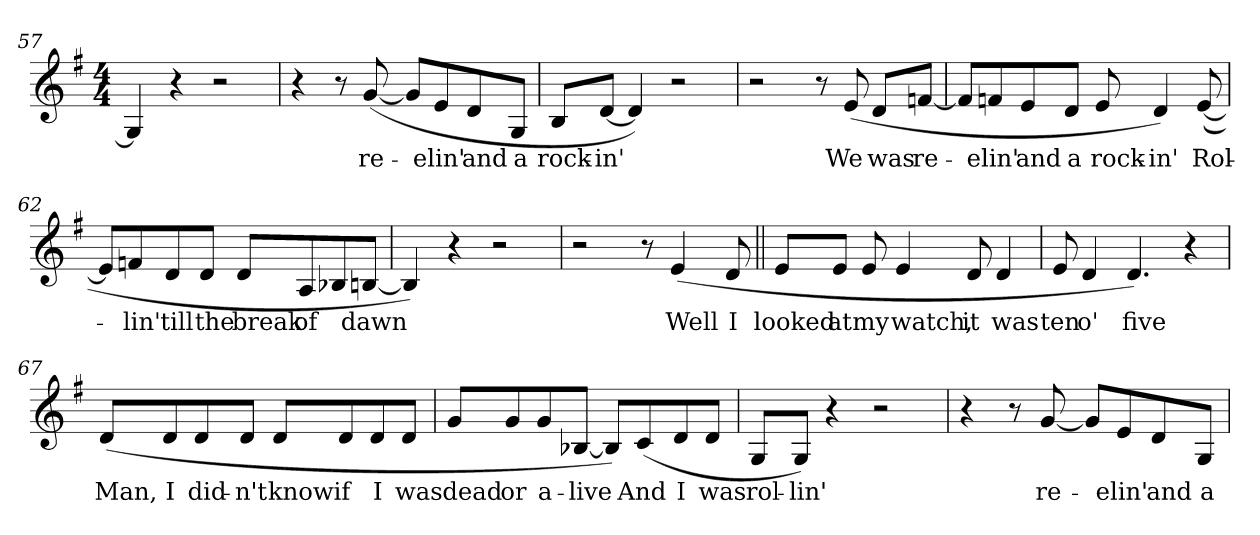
**kern	**text
*part1	*part1
*staff1	*staff1
*clefG2	*
*k[f#]	*
*G:	*
*M4/4	*
=57	=57
4Gi/]	.
4r	.
2r	.
=58	=58
4r	.
8r	.
!	!LO:LY:b:color=#000000
([8gi/	re-
8gi/L]	.
!	!LO:LY:b:color=#000000
8ei/	-elin'
!	!LO:LY:b:color=#000000
8di/	and
!	!LO:LY:b:color=#000000
8Gi/J	a
!!LO:LB:g=z
=59	=59
!	!LO:LY:b:color=#000000
8Bi/L	rock-
!	!LO:LY:b:color=#000000
[8di/J	-in'
4di/])	.
2r	.
=60	=60
2r	.
8r	.
!	!LO:LY:b:color=#000000
(8ei/	We
!	!LO:LY:b:color=#000000
8di/L	was
!	!LO:LY:b:color=#000000
[8fni/J	re-
=61	=61
8fi/L]	.
!	!LO:LY:b:color=#000000
8fni/	-elin'
!	!LO:LY:b:color=#000000
8ei/	and
!	!LO:LY:b:color=#000000
8di/J	a
!	!LO:LY:b:color=#000000
8ei/	rock-
!	!LO:LY:b:color=#000000
4di/)	-in'
!	!LO:LY:b:color=#000000
([8ei/	Rol-
=62	=62
8ei/L]	.
!	!LO:LY:b:color=#000000
8fni/	-lin'
!	!LO:LY:b:color=#000000
8di/	till
!	!LO:LY:b:color=#000000
8di/J	the
!	!LO:LY:b:color=#000000
8di/L	break
!	!LO:LY:b:color=#000000
8Ai/	of
8B-Xi/	.
!	!LO:LY:b:color=#000000
[8Bni/J	dawn
!!LO:LB:g=z
=63	=63
4Bi/])	.
4r	.
2r	.
=64	=64
2r	.
8r	.
!	!LO:LY:b:color=#000000
(4ei/	Well
!	!LO:LY:b:color=#000000
8di/	I
=65||	=65||
!	!LO:LY:b:color=#000000
8ei/L	looked
!	!LO:LY:b:color=#000000
8ei/J	at
!	!LO:LY:b:color=#000000
8ei/	my
!	!LO:LY:b:color=#000000
4ei/	watch,
!	!LO:LY:b:color=#000000
8di/	it
!	!LO:LY:b:color=#000000
4di/	was
=66	=66
!	!LO:LY:b:color=#000000
8ei/	ten
!	!LO:LY:b:color=#000000
4di/	o'
!	!LO:LY:b:color=#000000
4.di/)	five
4r	.
!!LO:LB:g=z
=67	=67
!	!LO:LY:b:color=#000000
(8di/L	Man,
!	!LO:LY:b:color=#000000
8di/	I
!	!LO:LY:b:color=#000000
8di/	did-
!	!LO:LY:b:color=#000000
8di/J	-n't
!	!LO:LY:b:color=#000000
8di/L	know
!	!LO:LY:b:color=#000000
8di/	if
!	!LO:LY:b:color=#000000
8di/	I
!	!LO:LY:b:color=#000000
8di/J	was
=68	=68
!	!LO:LY:b:color=#000000
8gi/L	dead
!	!LO:LY:b:color=#000000
8gi/	or
!	!LO:LY:b:color=#000000
8gi/	a-
!	!LO:LY:b:color=#000000
[8B-Xi/J	-live
8B-i/L])	.
!	!LO:LY:b:color=#000000
(8ci/	And
!	!LO:LY:b:color=#000000
8di/	I
!	!LO:LY:b:color=#000000
8di/J	was
=69	=69
!	!LO:LY:b:color=#000000
8Gi/L	rol-
!	!LO:LY:b:color=#000000
8Gi/J)	-lin'
4r	.
2r	.
=70	=70
4r	.
8r	.
!	!LO:LY:b:color=#000000
[8gi/	re-
8gi/L]	.
!	!LO:LY:b:color=#000000
8ei/	-elin'
!	!LO:LY:b:color=#000000
8di/	and
!	!LO:LY:b:color=#000000
8Gi/J	a
=	=
*-	*-
